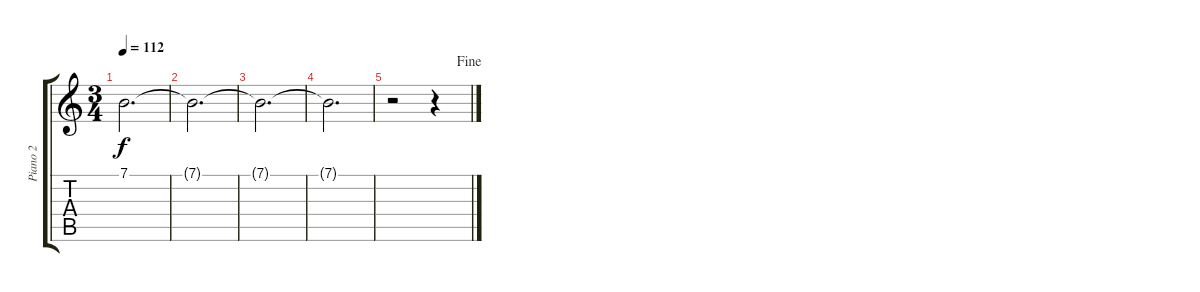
\track ("Piano 2" "Piano 2") {instrument acousticgrandpiano}
\staff {score tabs}
\tuning (E4 B3 G3 D3 A2 D2) {hide}
\ts (3 4)
\tempo 112
\clef g2
\ks c
7.1{t}.2{d dy f} |
7.1{t}.2{d} |
7.1{t}.2{d} |
7.1{t}.2{d} |
\jump fine
r.2 r.4
